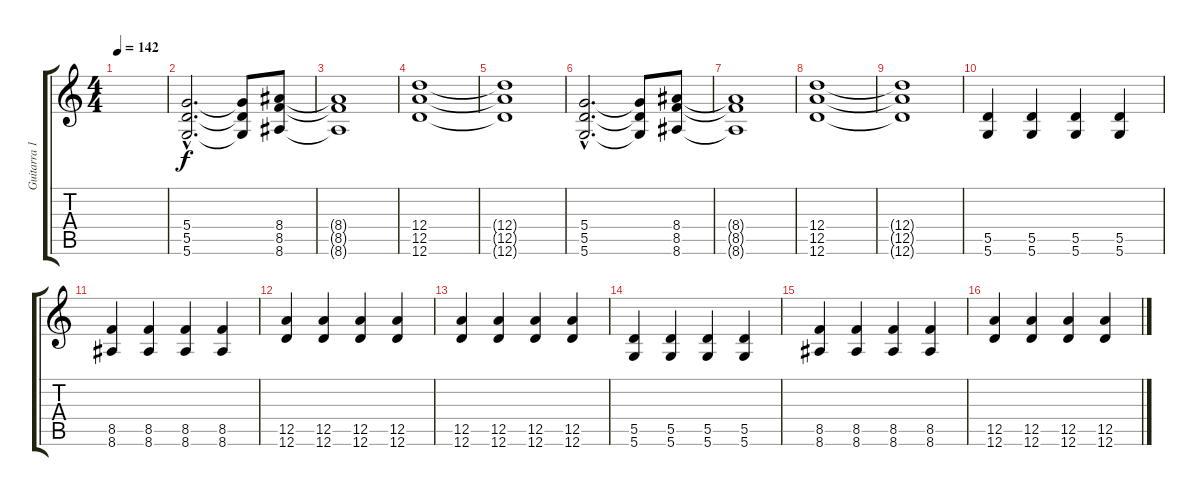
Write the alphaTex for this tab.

\track ("Guitarra 1" "Guitarra 1") {instrument overdrivenguitar}
\staff {score tabs}
\tuning (E4 B3 G3 D3 A2 D2) {hide}
\ts (4 4)
\tempo 142
\clef g2
\ks c
|
(5.4{hac} 5.5{hac} 5.6{hac}).2{d} (5.4{t} 5.5{t} 5.6{t}).8 (8.4 8.5 8.6).8 |
(8.4{t} 8.5{t} 8.6{t}).1 |
(12.4 12.5 12.6).1 |
(12.4{t} 12.5{t} 12.6{t}).1 |
(5.4{hac} 5.5{hac} 5.6{hac}).2{d} (5.4{t} 5.5{t} 5.6{t}).8 (8.4 8.5 8.6).8 |
(8.4{t} 8.5{t} 8.6{t}).1 |
(12.4 12.5 12.6).1 |
(12.4{t} 12.5{t} 12.6{t}).1 |
(5.5 5.6).4 (5.5 5.6).4 (5.5 5.6).4 (5.5 5.6).4 |
(8.5 8.6).4 (8.5 8.6).4 (8.5 8.6).4 (8.5 8.6).4 |
(12.5 12.6).4 (12.5 12.6).4 (12.5 12.6).4 (12.5 12.6).4 |
(12.5 12.6).4 (12.5 12.6).4 (12.5 12.6).4 (12.5 12.6).4 |
(5.5 5.6).4 (5.5 5.6).4 (5.5 5.6).4 (5.5 5.6).4 |
(8.5 8.6).4 (8.5 8.6).4 (8.5 8.6).4 (8.5 8.6).4 |
(12.5 12.6).4 (12.5 12.6).4 (12.5 12.6).4 (12.5 12.6).4
